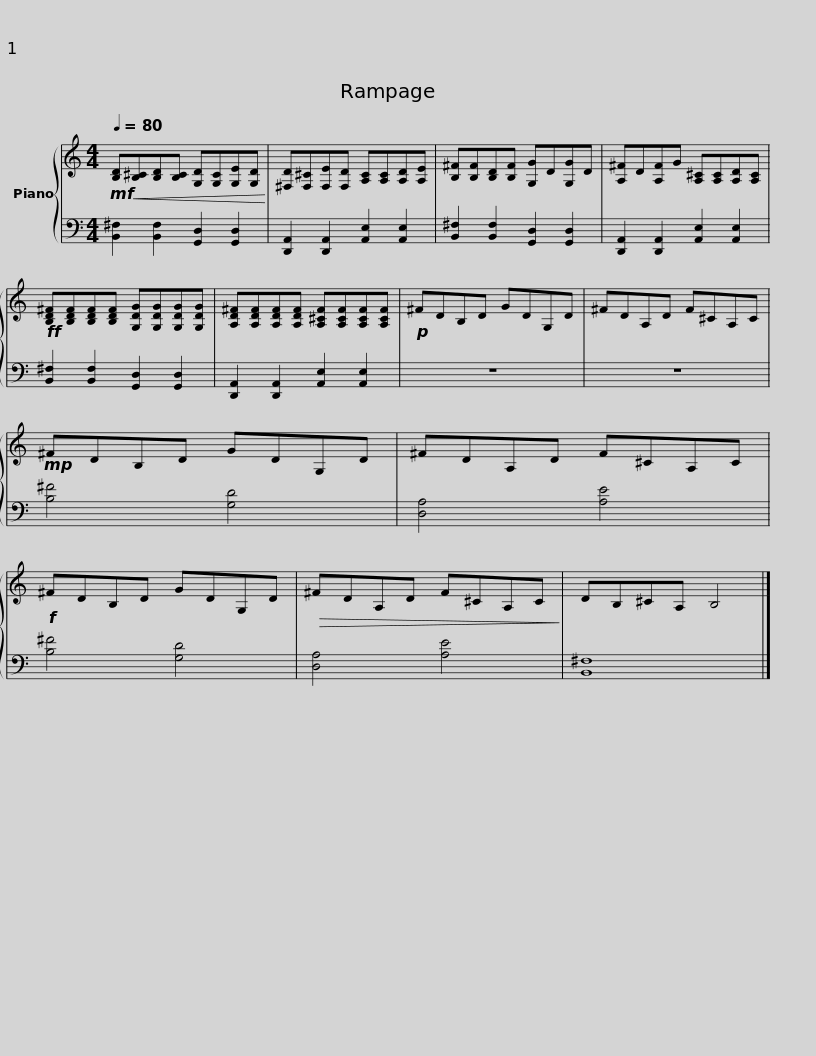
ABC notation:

X:1
%%score { 1 | 2 }
L:1/8
Q:1/4=80
M:4/4
I:linebreak $
K:C
V:1 treble
V:2 bass
V:1
!mf!!<(! [B,D][B,^C][B,D][B,C] [G,D][G,C][G,E][G,D]!<)! | [^F,D][F,^C][F,E][F,D] [A,C][A,C][A,D][A,E] | [B,^F][B,F][B,D][B,F] [G,G]D[G,G]D |$ [A,^F]D[A,F]G [A,^C][A,C][A,D][A,C] |!ff! [B,D^F][B,DF][B,DF][B,DF] [G,DG][G,DG][G,DG][G,DG] | %5
 [A,D^F][A,DF][A,DF][A,DF] [A,^CF][A,CF][A,CF][A,CF] |!p! ^FDB,D GDG,D |$ ^FDA,D F^CA,C |!mp! ^FDB,D GDG,D | ^FDA,D F^CA,C | %10
!f! ^FDB,D GDG,D |$!>(! ^FDA,D F^CA,C!>)! | DB,^CA, B,4 |] %13
V:2
 [B,,^F,]2 [B,,F,]2 [G,,D,]2 [G,,D,]2 | [D,,A,,]2 [D,,A,,]2 [A,,E,]2 [A,,E,]2 | [B,,^F,]2 [B,,F,]2 [G,,D,]2 [G,,D,]2 |$ [D,,A,,]2 [D,,A,,]2 [A,,E,]2 [A,,E,]2 | [B,,^F,]2 [B,,F,]2 [G,,D,]2 [G,,D,]2 | %5
 [D,,A,,]2 [D,,A,,]2 [A,,E,]2 [A,,E,]2 | z8 |$ z8 | [B,^F]4 [G,D]4 | [D,A,]4 [A,E]4 | %10
 [B,^F]4 [G,D]4 |$ [D,A,]4 [A,E]4 | [B,,^F,]8 |] %13
